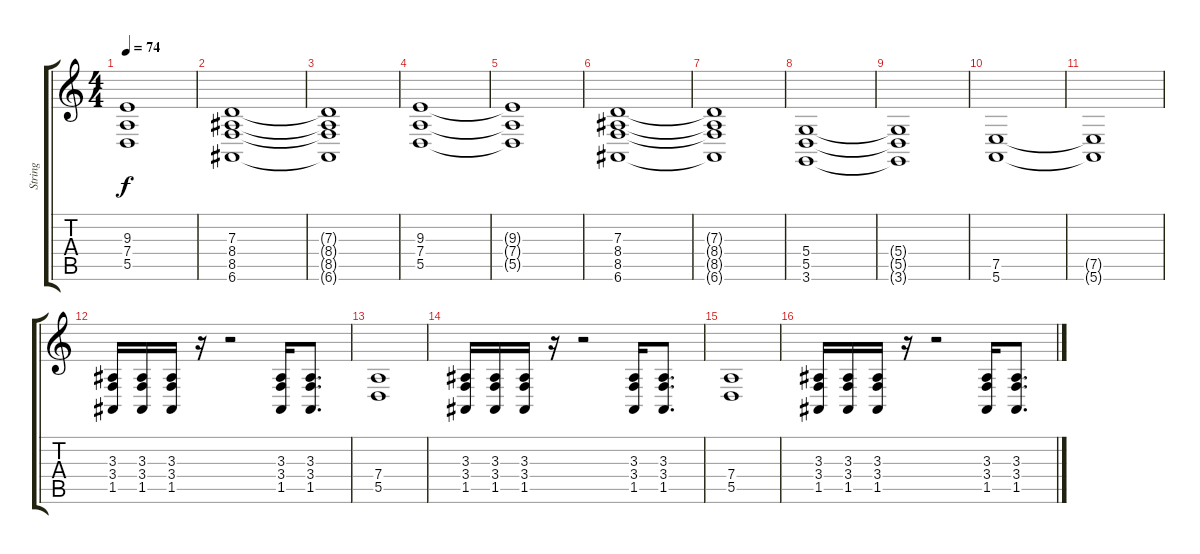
\track ("String" "String") {instrument synthstrings2}
\staff {score tabs}
\tuning (E4 B3 G3 D3 A2 E2) {hide}
\ts (4 4)
\tempo 74
\clef g2
\ks c
(9.3{t} 7.4{t} 5.5{t}).1{dy f} |
(7.3 8.4 8.5 6.6).1 |
(7.3{t} 8.4{t} 8.5{t} 6.6{t}).1 |
(9.3 7.4 5.5).1 |
(9.3{t} 7.4{t} 5.5{t}).1 |
(7.3 8.4 8.5 6.6).1 |
(7.3{t} 8.4{t} 8.5{t} 6.6{t}).1 |
(5.4 5.5 3.6).1 |
(5.4{t} 5.5{t} 3.6{t}).1 |
(7.5 5.6).1 |
(7.5{t} 5.6{t}).1 |
(3.3 3.4 1.5).16 (3.3 3.4 1.5).16 (3.3 3.4 1.5).16 r.16 r.2 (3.3 3.4 1.5).16 (3.3 3.4 1.5).8{d} |
(7.4 5.5).1 |
(3.3 3.4 1.5).16 (3.3 3.4 1.5).16 (3.3 3.4 1.5).16 r.16 r.2 (3.3 3.4 1.5).16 (3.3 3.4 1.5).8{d} |
(7.4 5.5).1 |
(3.3 3.4 1.5).16 (3.3 3.4 1.5).16 (3.3 3.4 1.5).16 r.16 r.2 (3.3 3.4 1.5).16 (3.3 3.4 1.5).8{d}
